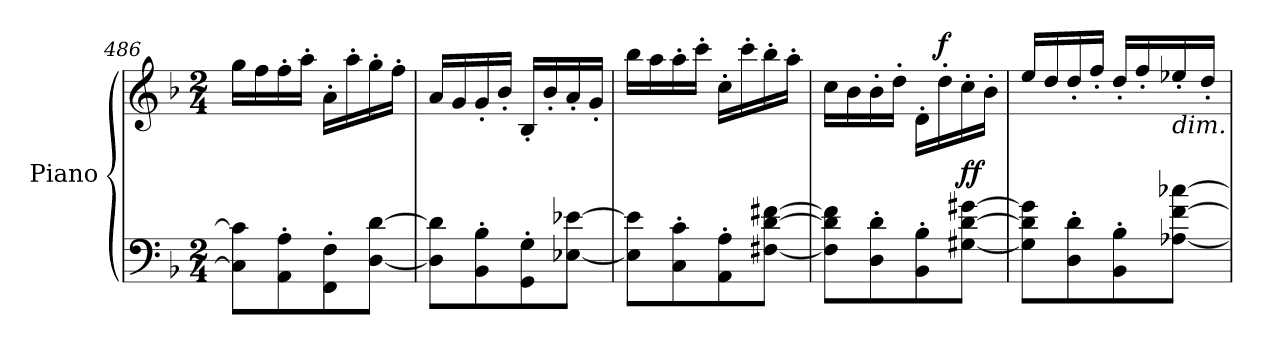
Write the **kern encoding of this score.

**kern	**kern	**dynam
*part1	*part1	*part1
*staff2	*staff1	*staff1/2
*I"Piano	*	*
*I'Pno	*	*
*clefF4	*clefG2	*
*k[b-]	*k[b-]	*
*M2/4	*M2/4	*
=486	=486	=486
8C#\] 8c#\]L	16gg\LL	.
.	16ff\	.
8AA\' 8A\'	16ff'\	.
.	16aa'\JJ	.
8FF\' 8F\'	16a'\LL	.
.	16aa'\	.
[8D\ [8d\J	16gg'\	.
.	16ff'\JJ	.
=487	=487	=487
8D\] 8d\]L	16a/LL	.
.	16g/	.
8BB-\' 8B-\'	16g'/	.
.	16b-'/JJ	.
8GG\' 8G\'	16B-'/LL	.
.	16b-'/	.
[8E-X\ [8e-X\J	16a'/	.
.	16g'/JJ	.
=488	=488	=488
8E-\] 8e-\]L	16bb-\LL	.
.	16aa\	.
8C\' 8c\'	16aa'\	.
.	16ccc'\JJ	.
8AA\' 8A\'	16cc'\LL	.
.	16ccc'\	.
!	!	!LO:DY:a=2
!	!	!LO:DY:n=1:a
[8F#X\ [8d\ [8f#X\J	16bb-'\	f mf
.	16aa'\JJ	.
!!LO:LB:g=z
=489	=489	=489
8F#\] 8d\] 8f#\]L	16cc\LL	.
.	16b-\	.
8D\' 8d\'	16b-'\	.
.	16dd'\JJ	.
8BB-\' 8B-\'	16d'\LL	.
!	!	!LO:DY:a
.	16dd'\	f
!	!	!LO:DY:a=2
[8G#X\ [8d\ [8g#X\J	16cc'\	ff
.	16b-'\JJ	.
=490	=490	=490
8G#\] 8d\] 8g#\]L	16ee/LL	.
.	16dd/	.
8D\' 8d\'	16dd'/	.
.	16ff'/JJ	.
8BB-\' 8B-\'	16dd'/LL	.
.	16ff'/	.
!	!LO:TX:b:i:t=dim.	!
[8A-X\ [8f\ [8cc-X\J	16ee-X'/	.
.	16dd'/JJ	.
=	=	=
*-	*-	*-
